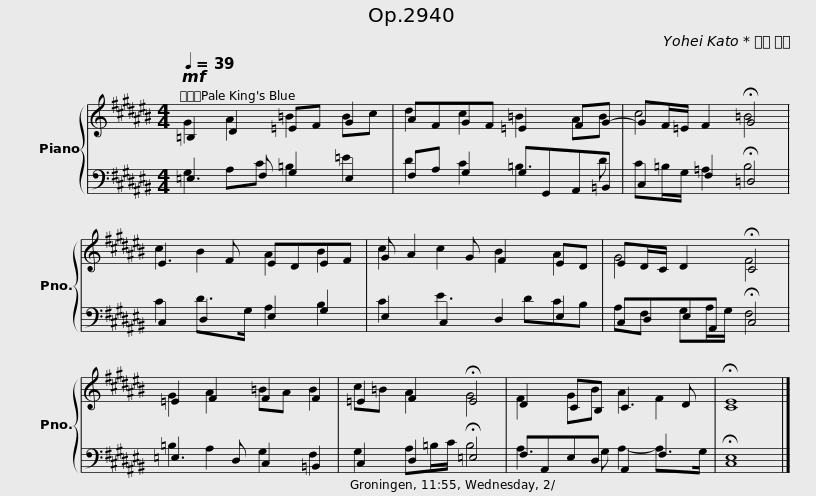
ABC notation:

X:1
%%score { ( 1 2 ) | ( 3 4 ) }
L:1/8
Q:1/4=39
M:4/4
I:linebreak $
K:C#
V:1 treble
V:2 treble
V:3 bass
V:4 bass
V:1
!mf! =B,2 D2 =EF G2 | AFGF =E2 FG- | GF/=E/ F2 !fermata!G4 |$ E3 F EDEF | G A2 G F2 ED | %5
 ED/C/ D2 !fermata!C4 | =E2 F2 F2 F2 |$ =E2 F2 !fermata!E4 | D2 CB, C3 D | !fermata!C8 |] %10
V:2
 G2 A2 =B2 Bc | d2 c2 =B2 AB | c4 =B4 |$ c2 B2 A2 B2 | c2 c2 B2 A2 | %5
 G4 F4 | G2 A2 =BA B2 |$ c=B A2 G4 | F2 GB A2 F2 | E8 |] %10
V:3
 =E,3 F, G,2 E,2 | F,A, G,2 G,G,,A,,=B,, | C,2 F,2 !fermata!=D,4 |$ C,2 D,2 E,2 G,2 | E,2 C,2 D,2 E,2 | %5
 C,D,E,A,, !fermata!C,4 | =E,3 D, C,2 =B,,2 |$ C,2 D,2 !fermata!=E,4 | F,A,,E,D, A,,2 F,2 | !fermata!C,8 |] %10
V:4
 G,2 A,C =B,2 =E2 | D2 C2 =B,3 D | C=B,/G,/ =A,2 B,4 |$ C2 D>G, A,2 B,2 | C2 E3 DCB, | %5
 A,F, G,A,/G,/ F,4 | =B,2 A,2 G,2 F,2 |$ G,2 A,=B,/C/ B,4 | A,3 G, A,2- A,>G, | E,8 |] %10
